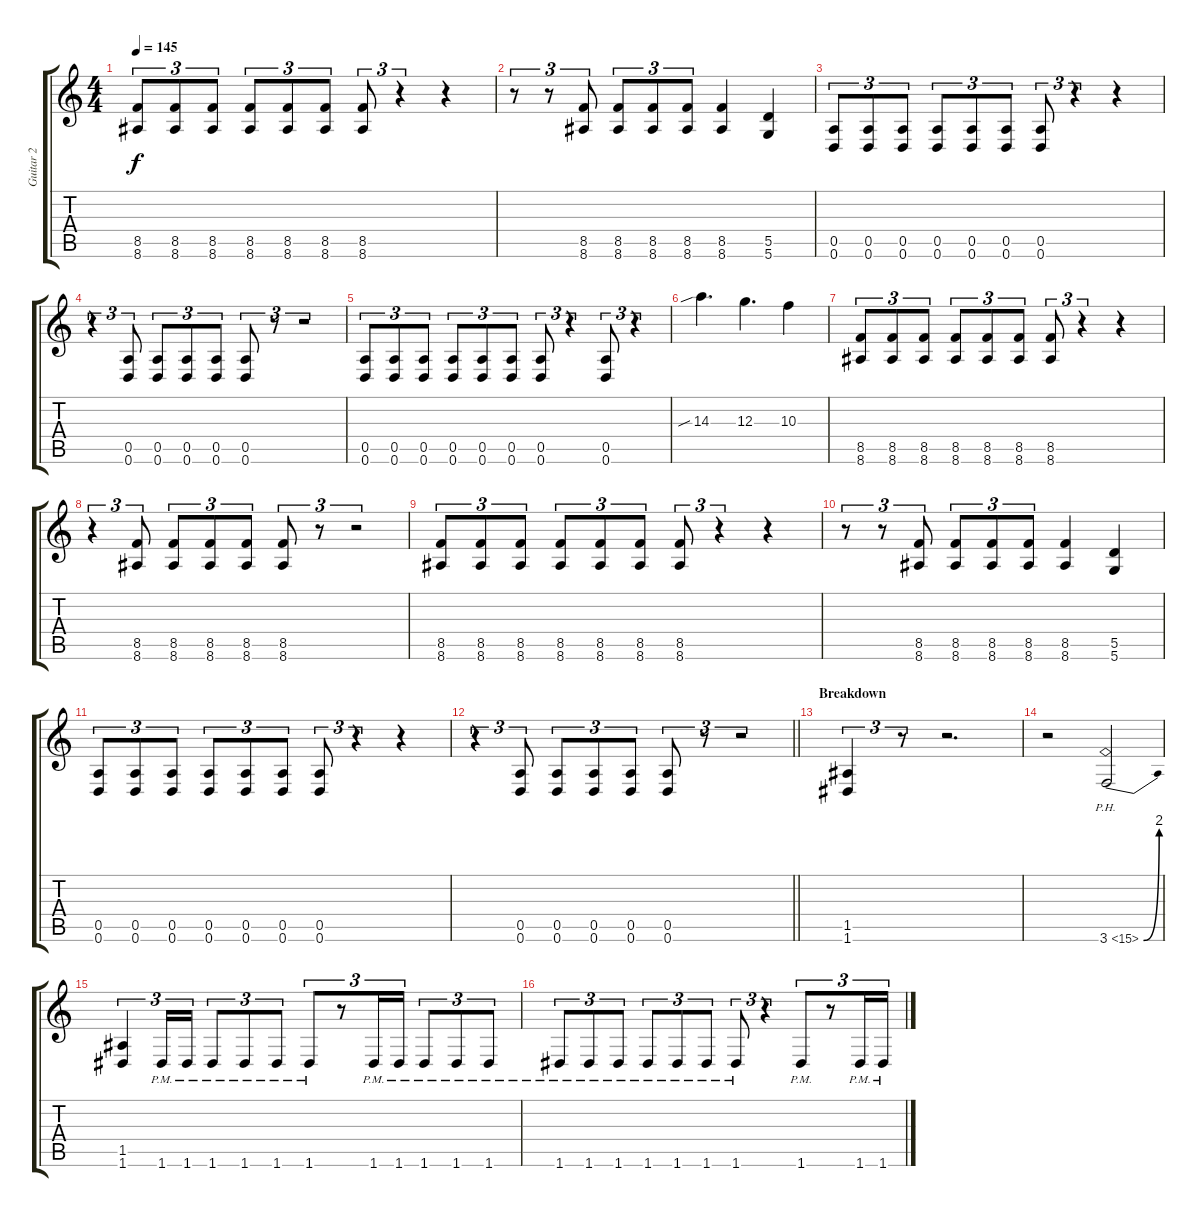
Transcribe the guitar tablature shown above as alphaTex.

\track ("Guitar 2" "Guitar 2") {instrument distortionguitar}
\staff {score tabs}
\tuning (E4 B3 G3 D3 A2 D2) {hide}
\ts (4 4)
\tempo 145
\clef g2
\ks c
(8.5 8.6).8{tu (3 2) dy f} (8.5 8.6).8{tu (3 2)} (8.5 8.6).8{tu (3 2)} (8.5 8.6).8{tu (3 2)} (8.5 8.6).8{tu (3 2)} (8.5 8.6).8{tu (3 2)} (8.5 8.6).8{tu (3 2)} r.4{tu (3 2)} r.4 |
r.8{tu (3 2)} r.8{tu (3 2)} (8.5 8.6).8{tu (3 2)} (8.5 8.6).8{tu (3 2)} (8.5 8.6).8{tu (3 2)} (8.5 8.6).8{tu (3 2)} (8.5 8.6).4 (5.5 5.6).4 |
(0.5 0.6).8{tu (3 2)} (0.5 0.6).8{tu (3 2)} (0.5 0.6).8{tu (3 2)} (0.5 0.6).8{tu (3 2)} (0.5 0.6).8{tu (3 2)} (0.5 0.6).8{tu (3 2)} (0.5 0.6).8{tu (3 2)} r.4{tu (3 2)} r.4 |
r.4{tu (3 2)} (0.5 0.6).8{tu (3 2)} (0.5 0.6).8{tu (3 2)} (0.5 0.6).8{tu (3 2)} (0.5 0.6).8{tu (3 2)} (0.5 0.6).8{tu (3 2)} r.8{tu (3 2)} r.2{tu (3 2)} |
(0.5 0.6).8{tu (3 2)} (0.5 0.6).8{tu (3 2)} (0.5 0.6).8{tu (3 2)} (0.5 0.6).8{tu (3 2)} (0.5 0.6).8{tu (3 2)} (0.5 0.6).8{tu (3 2)} (0.5 0.6).8{tu (3 2)} r.4{tu (3 2)} (0.5 0.6).8{tu (3 2)} r.4{tu (3 2)} |
14.3{sib}.4{d} 12.3.4{d} 10.3.4 |
(8.5 8.6).8{tu (3 2)} (8.5 8.6).8{tu (3 2)} (8.5 8.6).8{tu (3 2)} (8.5 8.6).8{tu (3 2)} (8.5 8.6).8{tu (3 2)} (8.5 8.6).8{tu (3 2)} (8.5 8.6).8{tu (3 2)} r.4{tu (3 2)} r.4 |
r.4{tu (3 2)} (8.5 8.6).8{tu (3 2)} (8.5 8.6).8{tu (3 2)} (8.5 8.6).8{tu (3 2)} (8.5 8.6).8{tu (3 2)} (8.5 8.6).8{tu (3 2)} r.8{tu (3 2)} r.2{tu (3 2)} |
(8.5 8.6).8{tu (3 2)} (8.5 8.6).8{tu (3 2)} (8.5 8.6).8{tu (3 2)} (8.5 8.6).8{tu (3 2)} (8.5 8.6).8{tu (3 2)} (8.5 8.6).8{tu (3 2)} (8.5 8.6).8{tu (3 2)} r.4{tu (3 2)} r.4 |
r.8{tu (3 2)} r.8{tu (3 2)} (8.5 8.6).8{tu (3 2)} (8.5 8.6).8{tu (3 2)} (8.5 8.6).8{tu (3 2)} (8.5 8.6).8{tu (3 2)} (8.5 8.6).4 (5.5 5.6).4 |
(0.5 0.6).8{tu (3 2)} (0.5 0.6).8{tu (3 2)} (0.5 0.6).8{tu (3 2)} (0.5 0.6).8{tu (3 2)} (0.5 0.6).8{tu (3 2)} (0.5 0.6).8{tu (3 2)} (0.5 0.6).8{tu (3 2)} r.4{tu (3 2)} r.4 |
\barLineRight lightlight
r.4{tu (3 2)} (0.5 0.6).8{tu (3 2)} (0.5 0.6).8{tu (3 2)} (0.5 0.6).8{tu (3 2)} (0.5 0.6).8{tu (3 2)} (0.5 0.6).8{tu (3 2)} r.8{tu (3 2)} r.2{tu (3 2)} |
\section ("" "Breakdown")
(1.5 1.6).4{tu (3 2)} r.8{tu (3 2)} r.2{d} |
r.2 3.6{be (bend 0 0 60 8) ph 12}.2{instrument guitarharmonics} |
(1.5 1.6).4{tu (3 2) instrument distortionguitar} 1.6{pm}.16{tu (3 2)} 1.6{pm}.16{tu (3 2)} 1.6{pm}.8{tu (3 2)} 1.6{pm}.8{tu (3 2)} 1.6{pm}.8{tu (3 2)} 1.6{pm}.8{tu (3 2)} r.8{tu (3 2)} 1.6{pm}.16{tu (3 2)} 1.6{pm}.16{tu (3 2)} 1.6{pm}.8{tu (3 2)} 1.6{pm}.8{tu (3 2)} 1.6{pm}.8{tu (3 2)} |
1.6{pm}.8{tu (3 2)} 1.6{pm}.8{tu (3 2)} 1.6{pm}.8{tu (3 2)} 1.6{pm}.8{tu (3 2)} 1.6{pm}.8{tu (3 2)} 1.6{pm}.8{tu (3 2)} 1.6{pm}.8{tu (3 2)} r.4{tu (3 2)} 1.6{pm}.8{tu (3 2)} r.8{tu (3 2)} 1.6{pm}.16{tu (3 2)} 1.6{pm}.16{tu (3 2)}
